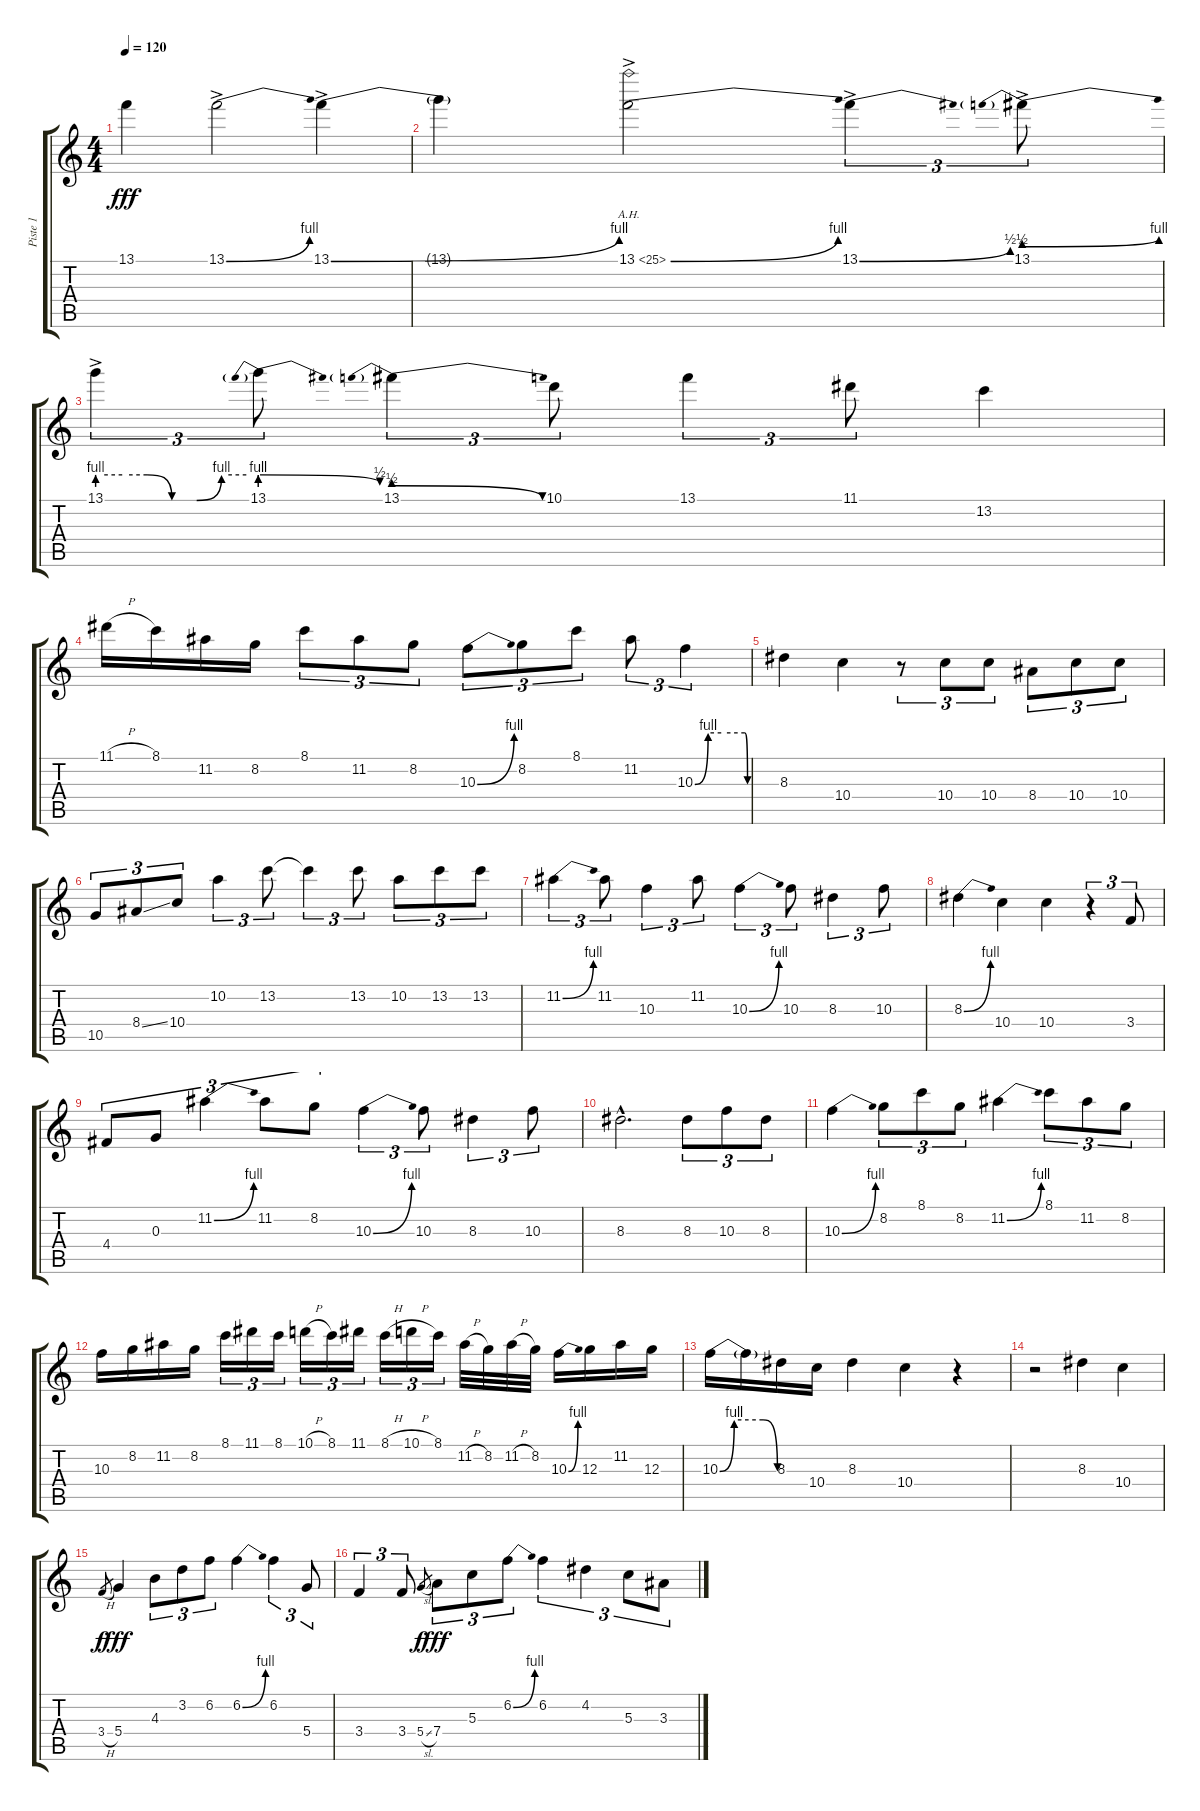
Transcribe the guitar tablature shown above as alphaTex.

\track ("Piste 1" "Piste 1") {instrument overdrivenguitar}
\staff {score tabs}
\tuning (E4 B3 G3 D3 A2 E2) {hide}
\ts (4 4)
\tempo 120
\clef g2
\ks c
13.1{t}.4{dy fff} 13.1{be (bend 0 0 60 4) ac}.2 13.1{be (bend 0 0 60 4) ac}.4 |
13.1{t}.4 13.1{be (bend 0 0 60 4) ah 12 ac}.2 13.1{be (bend 0 0 60 2) ac}.4{tu (3 2)} 13.1{be (prebendbend 0 2 60 4) ac}.8{tu (3 2)} |
13.1{be (custom 0 4 10 4 20 4 30 0 40 0 50 4 60 4) ac}.4{tu (3 2)} 13.1{be (prebendrelease 0 4 60 2)}.8{tu (3 2)} 13.1{be (prebendrelease 0 2 60 0)}.4{tu (3 2)} 10.1.8{tu (3 2)} 13.1.4{tu (3 2)} 11.1.8{tu (3 2)} 13.2.4 |
11.1{h}.16 8.1.16 11.2.16 8.2.16 8.1.8{tu (3 2)} 11.2.8{tu (3 2)} 8.2.8{tu (3 2)} 10.3{be (bend 0 0 60 4)}.8{tu (3 2)} 8.2.8{tu (3 2)} 8.1.8{tu (3 2)} 11.2.8{tu (3 2)} 10.3{be (custom 0 0 15 4 30 4 57 4 60 0)}.4{tu (3 2)} |
8.3.4 10.4.4 r.8{tu (3 2)} 10.4.8{tu (3 2)} 10.4.8{tu (3 2)} 8.4.8{tu (3 2)} 10.4.8{tu (3 2)} 10.4.8{tu (3 2)} |
10.5.8{tu (3 2)} 8.4{ss}.8{tu (3 2)} 10.4.8{tu (3 2)} 10.2.4{tu (3 2)} 13.2.8{tu (3 2)} 13.2{t}.4{tu (3 2)} 13.2.8{tu (3 2)} 10.2.8{tu (3 2)} 13.2.8{tu (3 2)} 13.2.8{tu (3 2)} |
11.2{be (bend 0 0 60 4)}.4{tu (3 2)} 11.2.8{tu (3 2)} 10.3.4{tu (3 2)} 11.2.8{tu (3 2)} 10.3{be (bend 0 0 60 4)}.4{tu (3 2)} 10.3.8{tu (3 2)} 8.3.4{tu (3 2)} 10.3.8{tu (3 2)} |
8.3{be (bend 0 0 60 4)}.4 10.4.4 10.4.4 r.4{tu (3 2)} 3.4.8{tu (3 2)} |
4.4.8{tu (3 2)} 0.3.8{tu (3 2)} 11.2{be (bend 0 0 60 4)}.4{tu (3 2)} 11.2.8{tu (3 2)} 8.2.8{tu (3 2)} 10.3{be (bend 0 0 60 4)}.4{tu (3 2)} 10.3.8{tu (3 2)} 8.3.4{tu (3 2)} 10.3.8{tu (3 2)} |
8.3{hac}.2{d} 8.3.8{tu (3 2)} 10.3.8{tu (3 2)} 8.3.8{tu (3 2)} |
10.3{be (bend 0 0 60 4)}.4 8.2.8{tu (3 2)} 8.1.8{tu (3 2)} 8.2.8{tu (3 2)} 11.2{be (bend 0 0 60 4)}.4 8.1.8{tu (3 2)} 11.2.8{tu (3 2)} 8.2.8{tu (3 2)} |
10.3.16 8.2.16 11.2.16 8.2.16 8.1.16{tu (3 2)} 11.1.16{tu (3 2)} 8.1.16{tu (3 2)} 10.1{h}.16{tu (3 2)} 8.1.16{tu (3 2)} 11.1.16{tu (3 2)} 8.1{h}.16{tu (3 2)} 10.1{h}.16{tu (3 2)} 8.1.16{tu (3 2)} 11.2{h}.32 8.2.32 11.2{h}.32 8.2.32 10.3{be (bend 0 0 60 4)}.16 12.3.16 11.2.16 12.3.16 |
10.3{be (custom 0 0 15 4 30 4 45 4 60 0)}.16 10.3{t}.16 8.3.16 10.4.16 8.3.4 10.4.4 r.4 |
r.2 8.3.4 10.4.4 |
3.4{h}.8{gr dy f} 5.4.4{dy fff} 4.3.8{tu (3 2)} 3.2.8{tu (3 2)} 6.2.8{tu (3 2)} 6.2{be (bend 0 0 60 4)}.4 6.2.4{tu (3 2)} 5.4.8{tu (3 2)} |
3.4.4{tu (3 2)} 3.4.8{tu (3 2)} 5.4{sl}.8{gr dy f} 7.4.8{tu (3 2) dy fff} 5.3.8{tu (3 2)} 6.2{be (bend 0 0 60 4)}.8{tu (3 2)} 6.2.4{tu (3 2)} 4.2.4{tu (3 2)} 5.3.8{tu (3 2)} 3.3.8{tu (3 2)}
